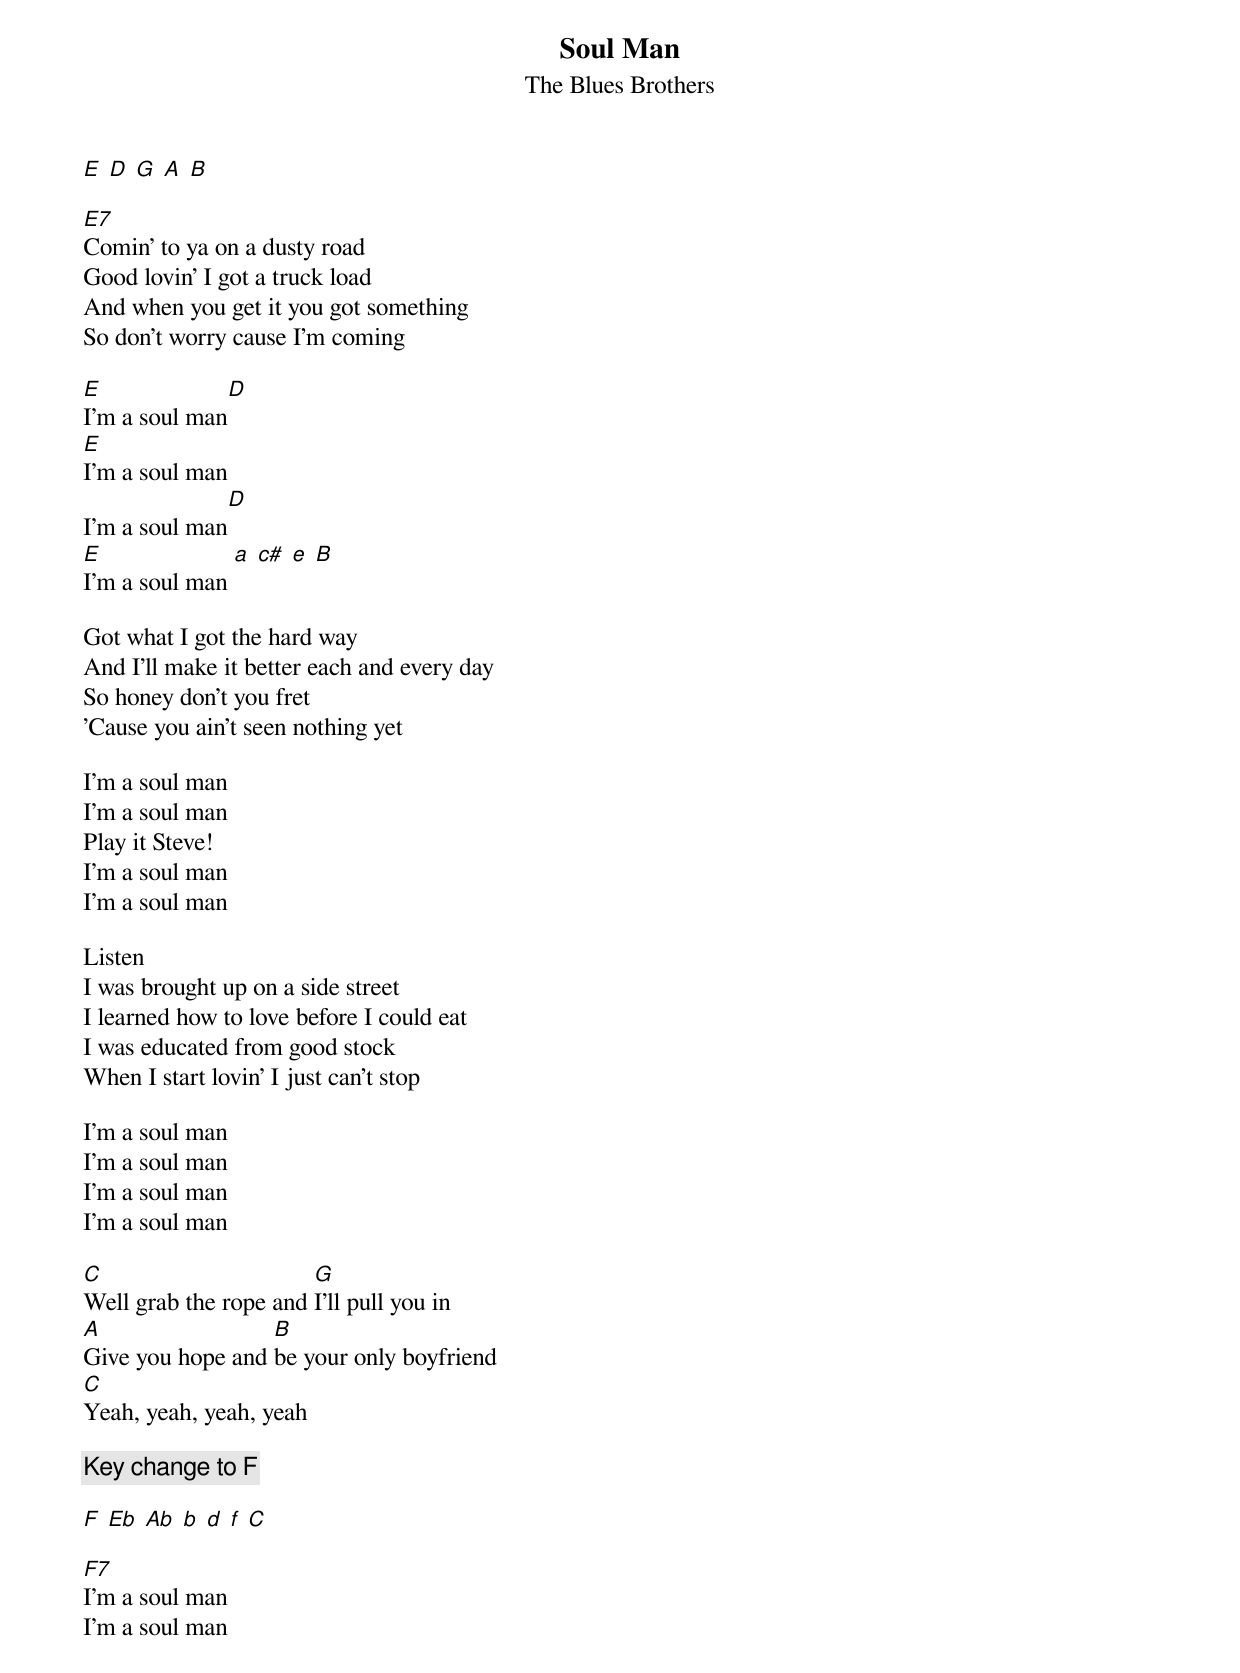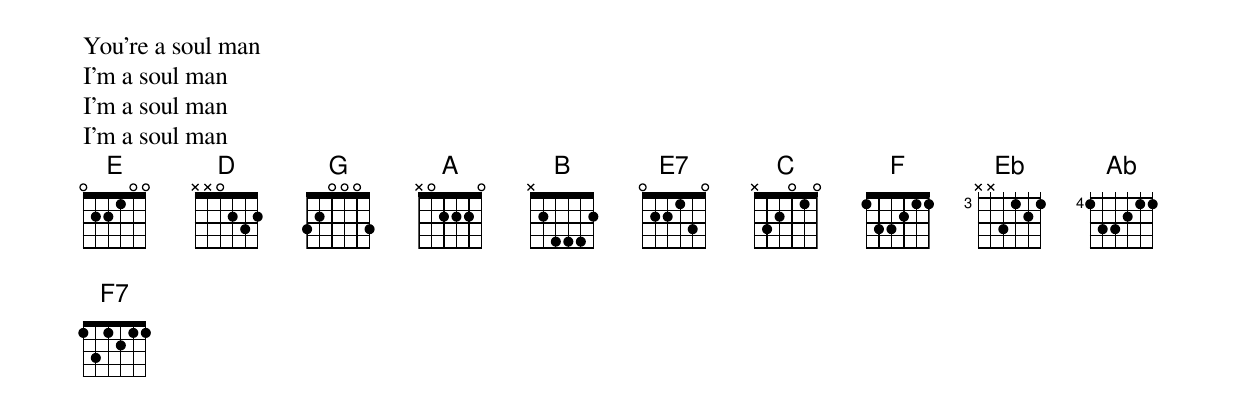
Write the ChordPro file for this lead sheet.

{title:Soul Man}
{subtitle:The Blues Brothers}
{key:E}

[E] [D] [G] [A] [B]

[E7]Comin' to ya on a dusty road
Good lovin' I got a truck load
And when you get it you got something
So don't worry cause I'm coming

[E]I'm a soul man[D]
[E]I'm a soul man
I'm a soul man[D]
[E]I'm a soul man [a] [c#] [e] [B]

Got what I got the hard way
And I'll make it better each and every day
So honey don't you fret
'Cause you ain't seen nothing yet

I'm a soul man
I'm a soul man
Play it Steve!
I'm a soul man
I'm a soul man

Listen
I was brought up on a side street
I learned how to love before I could eat
I was educated from good stock
When I start lovin' I just can't stop

I'm a soul man
I'm a soul man
I'm a soul man
I'm a soul man

[C]Well grab the rope and [G]I'll pull you in
[A]Give you hope and [B]be your only boyfriend
[C]Yeah, yeah, yeah, yeah

{c:Key change to F}

[F] [Eb] [Ab] [b] [d] [f] [C]

[F7]I'm a soul man
I'm a soul man
You're a soul man
I'm a soul man
I'm a soul man
I'm a soul man
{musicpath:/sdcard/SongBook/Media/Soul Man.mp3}
